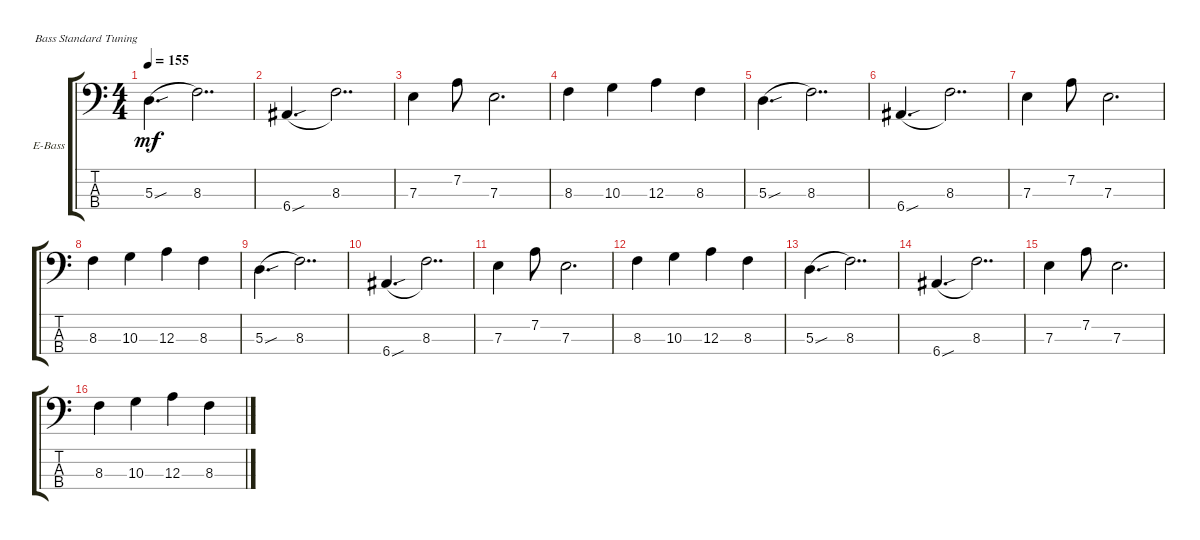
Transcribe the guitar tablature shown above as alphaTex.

\defaultSystemsLayout 4
\bracketExtendMode groupsimilarinstruments
\firstSystemTrackNameOrientation horizontal
\otherSystemsTrackNameOrientation horizontal
\track ("Electric Bass" "E-Bass") {instrument electricbassfinger}
\staff {score tabs}
\tuning (G2 D2 A1 E1)
\ts (4 4)
\tempo 155
\clef f4
\ks c
5.3{sou}.4{d dy mf legatoorigin} 8.3.2{dd} |
6.4{sou}.4{d legatoorigin} 8.3.2{dd} |
7.3.4 7.2.8 7.3.2{d} |
8.3.4 10.3.4 12.3.4 8.3.4 |
5.3{sou}.4{d legatoorigin} 8.3.2{dd} |
6.4{sou}.4{d legatoorigin} 8.3.2{dd} |
7.3.4 7.2.8 7.3.2{d} |
8.3.4 10.3.4 12.3.4 8.3.4 |
5.3{sou}.4{d legatoorigin} 8.3.2{dd} |
6.4{sou}.4{d legatoorigin} 8.3.2{dd} |
7.3.4 7.2.8 7.3.2{d} |
8.3.4 10.3.4 12.3.4 8.3.4 |
5.3{sou}.4{d legatoorigin} 8.3.2{dd} |
6.4{sou}.4{d legatoorigin} 8.3.2{dd} |
7.3.4 7.2.8 7.3.2{d} |
8.3.4 10.3.4 12.3.4 8.3.4
